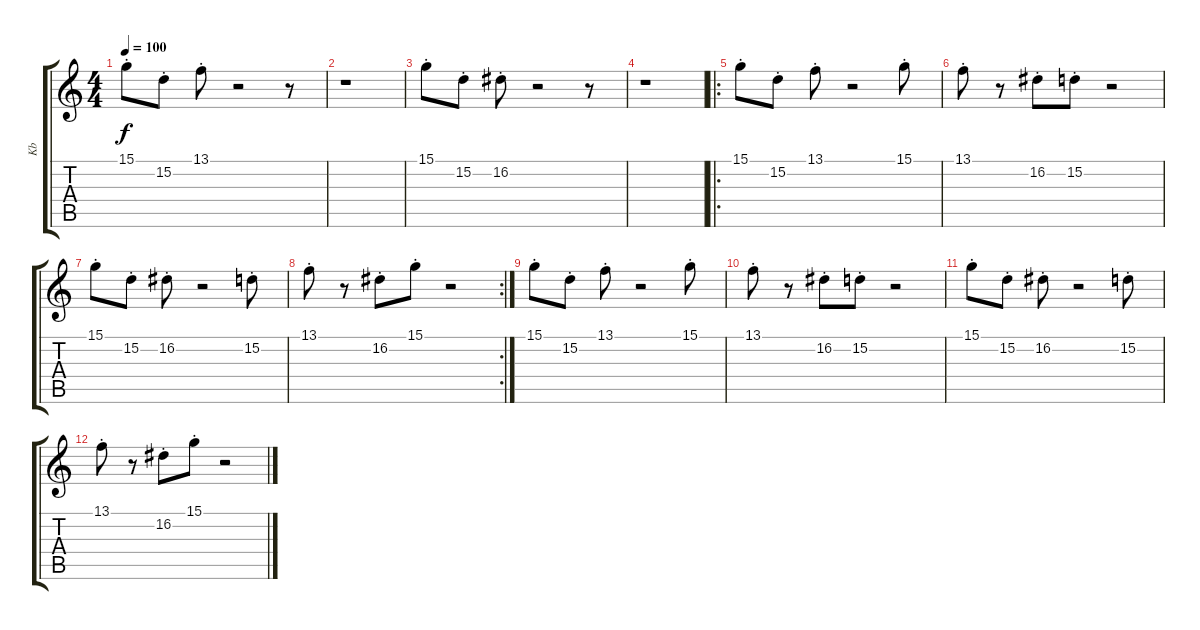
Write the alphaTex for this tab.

\track ("Kb" "Kb") {instrument acousticgrandpiano}
\staff {score tabs}
\tuning (E4 B3 G3 D3 A2 E2) {hide}
\ts (4 4)
\tempo 100
\clef g2
\ks c
15.1{st}.8{dy f} 15.2{st}.8 13.1{st}.8 r.2 r.8 |
r.1 |
15.1{st}.8 15.2{st}.8 16.2{st}.8 r.2 r.8 |
r.1 |
\ro
15.1{st}.8 15.2{st}.8 13.1{st}.8 r.2 15.1{st}.8 |
13.1{st}.8 r.8 16.2{st}.8 15.2{st}.8 r.2 |
15.1{st}.8 15.2{st}.8 16.2{st}.8 r.2 15.2{st}.8 |
\rc 2
13.1{st}.8 r.8 16.2{st}.8 15.1{st}.8 r.2 |
15.1{st}.8{volume 0} 15.2{st}.8 13.1{st}.8 r.2 15.1{st}.8 |
13.1{st}.8 r.8 16.2{st}.8 15.2{st}.8 r.2 |
15.1{st}.8 15.2{st}.8 16.2{st}.8 r.2 15.2{st}.8 |
13.1{st}.8 r.8 16.2{st}.8 15.1{st}.8 r.2
